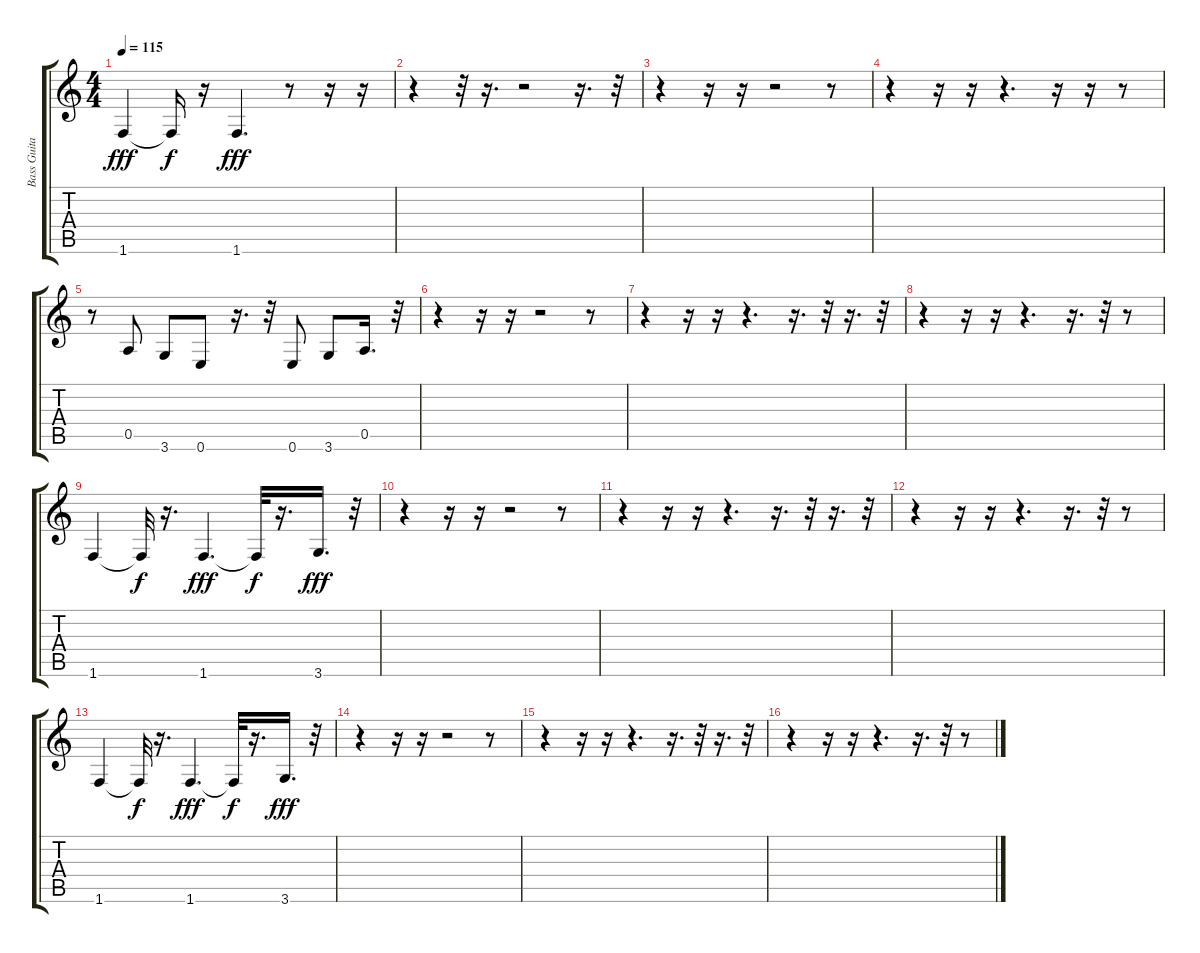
\track ("Bass Guitar" "Bass Guita") {instrument fretlessbass}
\staff {score tabs}
\tuning (E4 B3 G3 D3 A2 E2) {hide}
\ts (4 4)
\tempo 115
\clef g2
\ks c
1.6.4{dy fff} 1.6{t}.16{dy f} r.16 1.6.4{d dy fff} r.8 r.16 r.16 |
r.4 r.32 r.16{d} r.2 r.16{d} r.32 |
r.4 r.16 r.16 r.2 r.8 |
r.4 r.16 r.16 r.4{d} r.16 r.16 r.8 |
r.8 0.5.8 3.6.8 0.6.8 r.16{d} r.32 0.6.8 3.6.8 0.5.16{d} r.32 |
r.4 r.16 r.16 r.2 r.8 |
r.4 r.16 r.16 r.4{d} r.16{d} r.32 r.16{d} r.32 |
r.4 r.16 r.16 r.4{d} r.16{d} r.32 r.8 |
1.6.4 1.6{t}.32{dy f} r.16{d} 1.6.4{d dy fff} 1.6{t}.32{dy f} r.16{d} 3.6.16{d dy fff} r.32 |
r.4 r.16 r.16 r.2 r.8 |
r.4 r.16 r.16 r.4{d} r.16{d} r.32 r.16{d} r.32 |
r.4 r.16 r.16 r.4{d} r.16{d} r.32 r.8 |
1.6.4 1.6{t}.32{dy f} r.16{d} 1.6.4{d dy fff} 1.6{t}.32{dy f} r.16{d} 3.6.16{d dy fff} r.32 |
r.4 r.16 r.16 r.2 r.8 |
r.4 r.16 r.16 r.4{d} r.16{d} r.32 r.16{d} r.32 |
r.4 r.16 r.16 r.4{d} r.16{d} r.32 r.8
